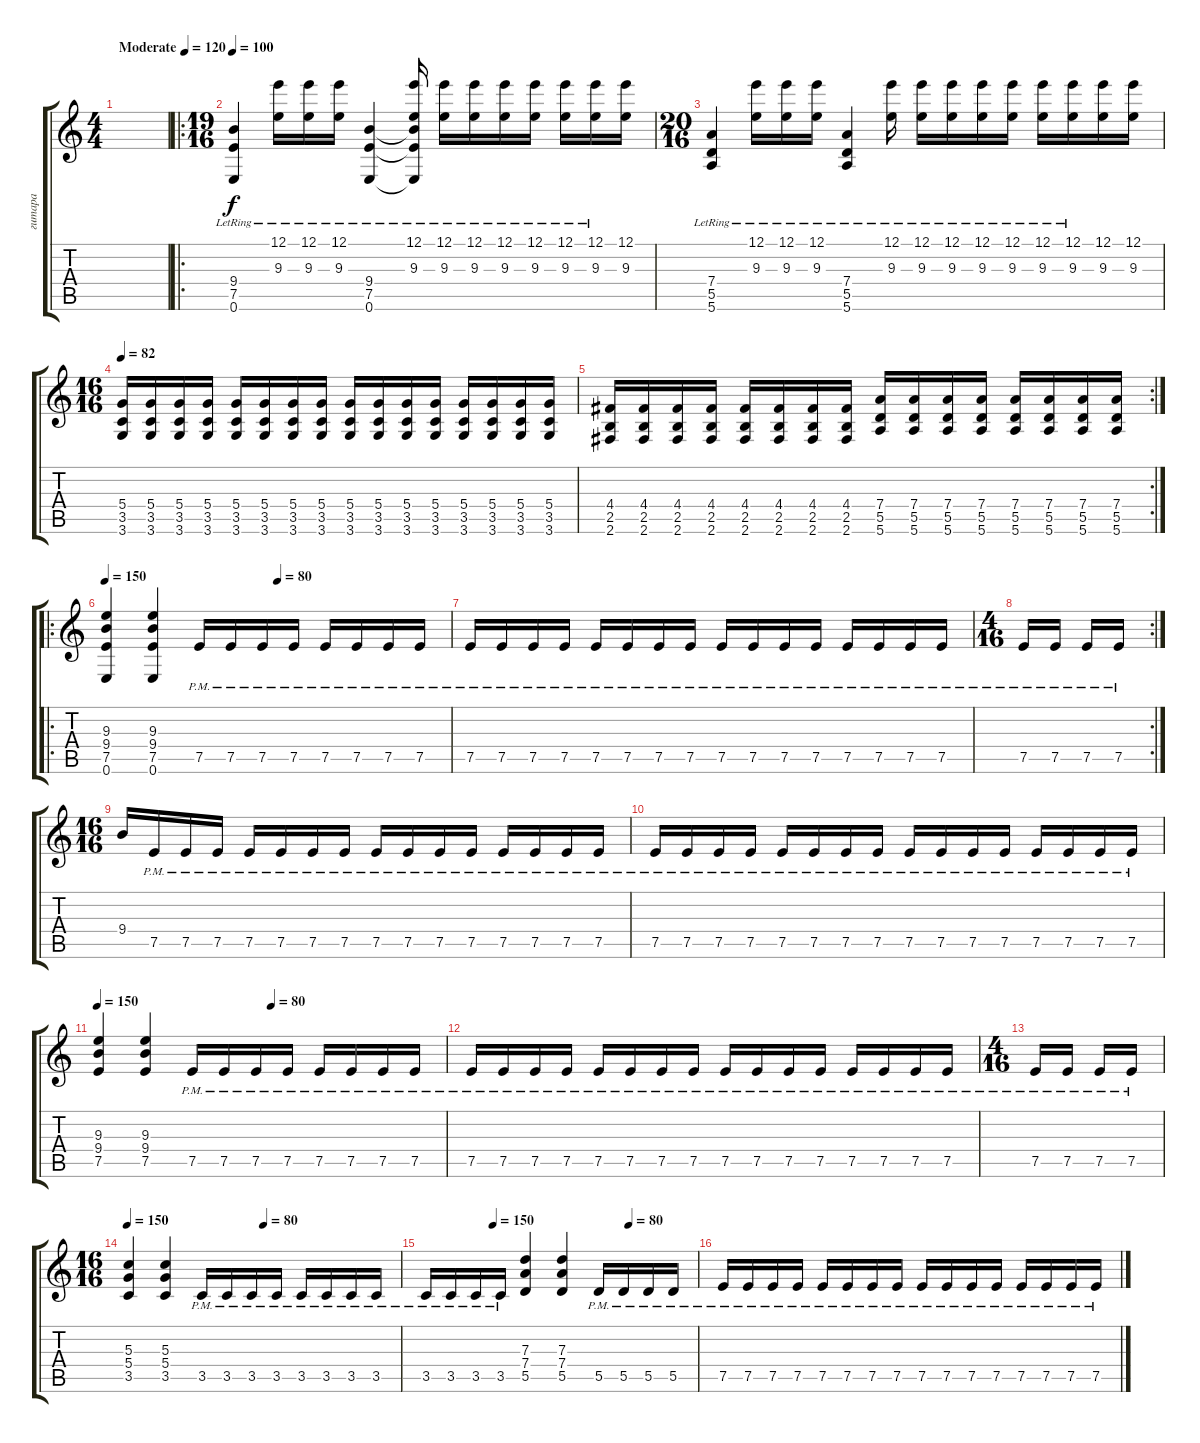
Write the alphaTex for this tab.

\track ("гитара" "гитара") {instrument distortionguitar}
\staff {score tabs}
\tuning (E4 B3 G3 D3 A2 E2) {hide}
\ts (4 4)
\tempo (120 "Moderate")
\tempo 100
\tempo (120 "Moderate")
\clef g2
\ks c
|
\ro
\ts (19 16)
\tempo 100
(9.4{lr} 7.5{lr} 0.6).4 (12.1{lr} 9.3).16 (12.1{lr} 9.3).16 (12.1{lr} 9.3).16 (9.4{lr} 7.5{lr} 0.6).4 (12.1 9.3{lr} 9.4{t} 7.5{t} 0.6{t}).16 (12.1{lr} 9.3{lr}).16 (12.1{lr} 9.3{lr}).16 (12.1{lr} 9.3{lr}).16 (12.1{lr} 9.3{lr}).16 (12.1{lr} 9.3{lr}).16 (12.1{lr} 9.3{lr}).16 (12.1 9.3).16 |
\ts (20 16)
(7.4{lr} 5.5{lr} 5.6{lr}).4 (12.1{lr} 9.3{lr}).16 (12.1{lr} 9.3{lr}).16 (12.1{lr} 9.3{lr}).16 (7.4{lr} 5.5{lr} 5.6{lr}).4 (12.1{lr} 9.3{lr}).16 (12.1{lr} 9.3{lr}).16 (12.1{lr} 9.3{lr}).16 (12.1{lr} 9.3{lr}).16 (12.1{lr} 9.3{lr}).16 (12.1{lr} 9.3{lr}).16 (12.1{lr} 9.3{lr}).16 (12.1 9.3).16 (12.1 9.3).16 |
\ts (16 16)
\tempo 82
(5.4 3.5 3.6).16 (5.4 3.5 3.6).16 (5.4 3.5 3.6).16 (5.4 3.5 3.6).16 (5.4 3.5 3.6).16 (5.4 3.5 3.6).16 (5.4 3.5 3.6).16 (5.4 3.5 3.6).16 (5.4 3.5 3.6).16 (5.4 3.5 3.6).16 (5.4 3.5 3.6).16 (5.4 3.5 3.6).16 (5.4 3.5 3.6).16 (5.4 3.5 3.6).16 (5.4 3.5 3.6).16 (5.4 3.5 3.6).16 |
\rc 2
(4.4 2.5 2.6).16 (4.4 2.5 2.6).16 (4.4 2.5 2.6).16 (4.4 2.5 2.6).16 (4.4 2.5 2.6).16 (4.4 2.5 2.6).16 (4.4 2.5 2.6).16 (4.4 2.5 2.6).16 (7.4 5.5 5.6).16 (7.4 5.5 5.6).16 (7.4 5.5 5.6).16 (7.4 5.5 5.6).16 (7.4 5.5 5.6).16 (7.4 5.5 5.6).16 (7.4 5.5 5.6).16 (7.4 5.5 5.6).16 |
\ro
\tempo 150
\tempo (80 0.5)
(9.3 9.4 7.5 0.6).4 (9.3 9.4 7.5 0.6).4 7.5{pm}.16 7.5{pm}.16 7.5{pm}.16 7.5{pm}.16 7.5{pm}.16 7.5{pm}.16 7.5{pm}.16 7.5{pm}.16 |
7.5{pm}.16 7.5{pm}.16 7.5{pm}.16 7.5{pm}.16 7.5{pm}.16 7.5{pm}.16 7.5{pm}.16 7.5{pm}.16 7.5{pm}.16 7.5{pm}.16 7.5{pm}.16 7.5{pm}.16 7.5{pm}.16 7.5{pm}.16 7.5{pm}.16 7.5{pm}.16 |
\rc 2
\ts (4 16)
7.5{pm}.16 7.5{pm}.16 7.5{pm}.16 7.5{pm}.16 |
\ts (16 16)
9.4.16 7.5{pm}.16 7.5{pm}.16 7.5{pm}.16 7.5{pm}.16 7.5{pm}.16 7.5{pm}.16 7.5{pm}.16 7.5{pm}.16 7.5{pm}.16 7.5{pm}.16 7.5{pm}.16 7.5{pm}.16 7.5{pm}.16 7.5{pm}.16 7.5{pm}.16 |
7.5{pm}.16 7.5{pm}.16 7.5{pm}.16 7.5{pm}.16 7.5{pm}.16 7.5{pm}.16 7.5{pm}.16 7.5{pm}.16 7.5{pm}.16 7.5{pm}.16 7.5{pm}.16 7.5{pm}.16 7.5{pm}.16 7.5{pm}.16 7.5{pm}.16 7.5{pm}.16 |
\tempo 150
\tempo (80 0.5)
(9.3 9.4 7.5).4 (9.3 9.4 7.5).4 7.5{pm}.16 7.5{pm}.16 7.5{pm}.16 7.5{pm}.16 7.5{pm}.16 7.5{pm}.16 7.5{pm}.16 7.5{pm}.16 |
7.5{pm}.16 7.5{pm}.16 7.5{pm}.16 7.5{pm}.16 7.5{pm}.16 7.5{pm}.16 7.5{pm}.16 7.5{pm}.16 7.5{pm}.16 7.5{pm}.16 7.5{pm}.16 7.5{pm}.16 7.5{pm}.16 7.5{pm}.16 7.5{pm}.16 7.5{pm}.16 |
\ts (4 16)
7.5{pm}.16 7.5{pm}.16 7.5{pm}.16 7.5{pm}.16 |
\ts (16 16)
\tempo 150
\tempo (80 0.5)
(5.3 5.4 3.5).4 (5.3 5.4 3.5).4 3.5{pm}.16 3.5{pm}.16 3.5{pm}.16 3.5{pm}.16 3.5{pm}.16 3.5{pm}.16 3.5{pm}.16 3.5{pm}.16 |
\tempo (150 0.25)
\tempo (80 0.75)
3.5{pm}.16 3.5{pm}.16 3.5{pm}.16 3.5{pm}.16 (7.3 7.4 5.5).4 (7.3 7.4 5.5).4 5.5{pm}.16 5.5{pm}.16 5.5{pm}.16 5.5{pm}.16 |
7.5{pm}.16 7.5{pm}.16 7.5{pm}.16 7.5{pm}.16 7.5{pm}.16 7.5{pm}.16 7.5{pm}.16 7.5{pm}.16 7.5{pm}.16 7.5{pm}.16 7.5{pm}.16 7.5{pm}.16 7.5{pm}.16 7.5{pm}.16 7.5{pm}.16 7.5{pm}.16
